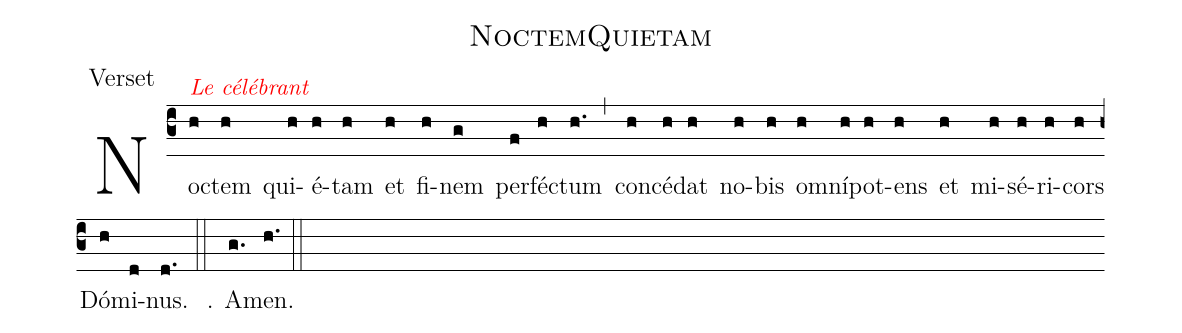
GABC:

name:NoctemQuietam;
office-part:Verset;
%%
(c3) <alt>\rubrica{Le célébrant}</alt>No(h)ctem(h) qui(h)é(h)tam(h) et(h) fi(h)nem(g) per(f)fé(h)ctum(h.) (,) con(h)cé(h)dat(h) no(h)bis(h) o(h)mní(h)pot(h)ens(h) et(h) mi(h)sé(h)ri(h)cors(h) Dó(h)mi(d)nus.(d.) (::)

℟. A(g.)men.(h.) (::)
